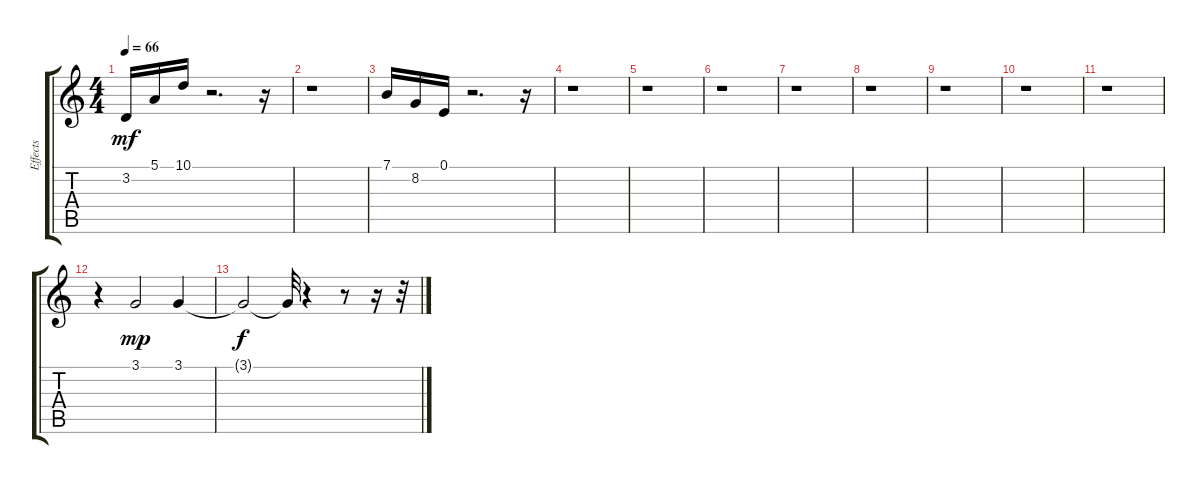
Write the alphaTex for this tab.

\track ("Effects" "Effects") {instrument pad1newage}
\staff {score tabs}
\tuning (E4 B3 G3 D3 A2 E2) {hide}
\ts (4 4)
\tempo 66
\clef g2
\ks c
3.2.16{dy mf} 5.1.16 10.1.16 r.2{d} r.16 |
r.1 |
7.1.16 8.2.16 0.1.16 r.2{d} r.16 |
r.1 |
r.1 |
r.1 |
r.1 |
r.1 |
r.1 |
r.1 |
r.1 |
r.4 3.1.2{dy mp} 3.1.4 |
3.1{t}.2{dy f} 3.1{t}.32 r.4 r.8 r.16 r.32
